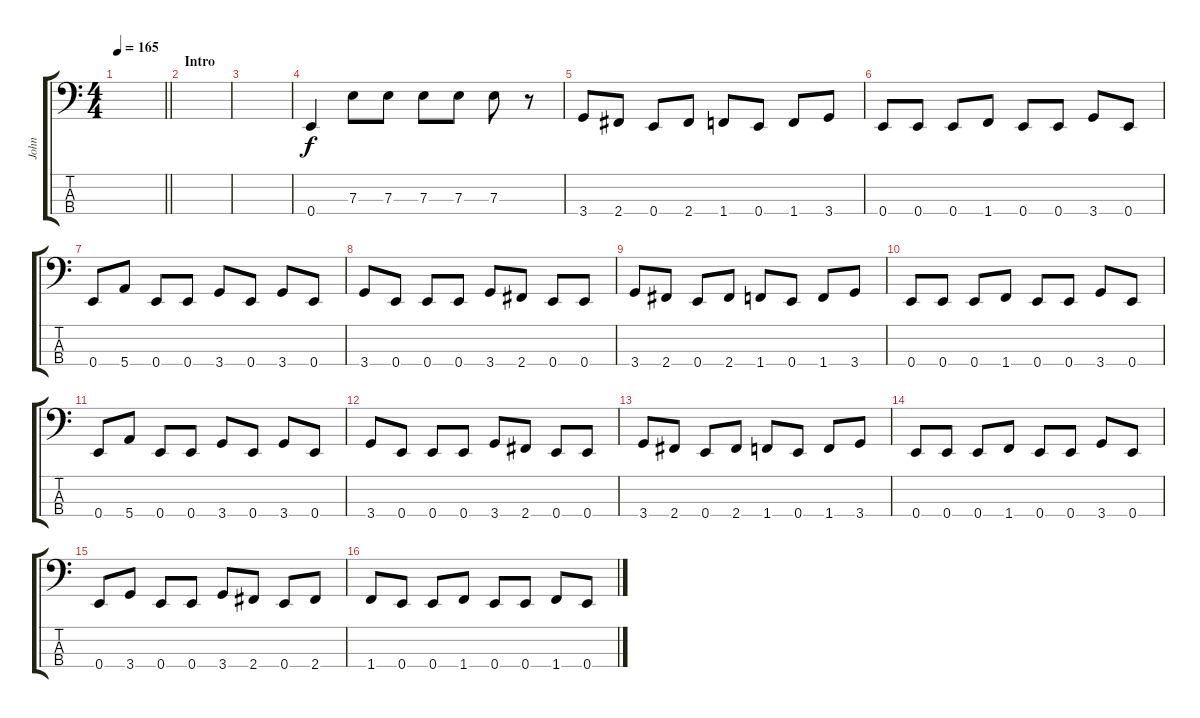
\track ("John" "John") {instrument electricbassfinger}
\staff {score tabs}
\tuning (G2 D2 A1 E1) {hide}
\ts (4 4)
\tempo 165
\clef f4
\barLineRight lightlight
\ks c
|
\section ("" "Intro")
|
|
0.4.4 7.3.8 7.3.8 7.3.8 7.3.8 7.3.8 r.8 |
3.4.8 2.4.8 0.4.8 2.4.8 1.4.8 0.4.8 1.4.8 3.4.8 |
0.4.8 0.4.8 0.4.8 1.4.8 0.4.8 0.4.8 3.4.8 0.4.8 |
0.4.8 5.4.8 0.4.8 0.4.8 3.4.8 0.4.8 3.4.8 0.4.8 |
3.4.8 0.4.8 0.4.8 0.4.8 3.4.8 2.4.8 0.4.8 0.4.8 |
3.4.8 2.4.8 0.4.8 2.4.8 1.4.8 0.4.8 1.4.8 3.4.8 |
0.4.8 0.4.8 0.4.8 1.4.8 0.4.8 0.4.8 3.4.8 0.4.8 |
0.4.8 5.4.8 0.4.8 0.4.8 3.4.8 0.4.8 3.4.8 0.4.8 |
3.4.8 0.4.8 0.4.8 0.4.8 3.4.8 2.4.8 0.4.8 0.4.8 |
3.4.8 2.4.8 0.4.8 2.4.8 1.4.8 0.4.8 1.4.8 3.4.8 |
0.4.8 0.4.8 0.4.8 1.4.8 0.4.8 0.4.8 3.4.8 0.4.8 |
0.4.8 3.4.8 0.4.8 0.4.8 3.4.8 2.4.8 0.4.8 2.4.8 |
1.4.8 0.4.8 0.4.8 1.4.8 0.4.8 0.4.8 1.4.8 0.4.8
